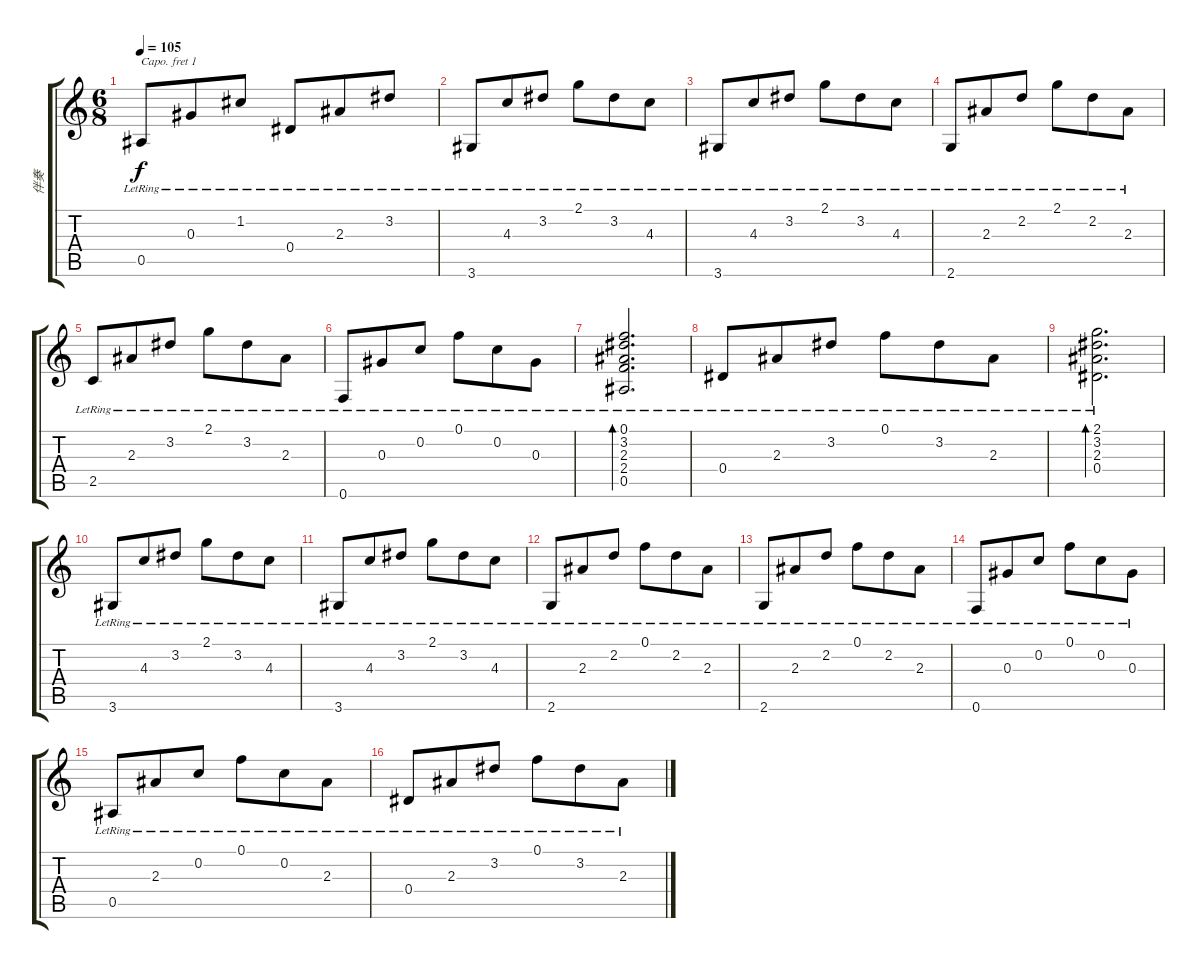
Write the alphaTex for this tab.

\track ("伴奏" "伴奏") {instrument acousticguitarnylon}
\staff {score tabs}
\capo 1
\tuning (E4 B3 G3 D3 A2 E2) {hide}
\ts (6 8)
\tempo 105
\clef g2
\ks c
0.5{lr}.8{dy f} 0.3{lr}.8 1.2{lr}.8 0.4{lr}.8 2.3{lr}.8 3.2{lr}.8 |
3.6{lr}.8 4.3{lr}.8 3.2{lr}.8 2.1{lr}.8 3.2{lr}.8 4.3{lr}.8 |
3.6{lr}.8 4.3{lr}.8 3.2{lr}.8 2.1{lr}.8 3.2{lr}.8 4.3{lr}.8 |
2.6{lr}.8 2.3{lr}.8 2.2{lr}.8 2.1{lr}.8 2.2{lr}.8 2.3{lr}.8 |
2.5{lr}.8 2.3{lr}.8 3.2{lr}.8 2.1{lr}.8 3.2{lr}.8 2.3{lr}.8 |
0.6{lr}.8 0.3{lr}.8 0.2{lr}.8 0.1{lr}.8 0.2{lr}.8 0.3{lr}.8 |
(0.1{lr} 3.2{lr} 2.3{lr} 2.4{lr} 0.5{lr}).2{d bd 120} |
0.4{lr}.8 2.3{lr}.8 3.2{lr}.8 0.1{lr}.8 3.2{lr}.8 2.3{lr}.8 |
(2.1{lr} 3.2{lr} 2.3{lr} 0.4{lr}).2{d bd 120} |
3.6{lr}.8 4.3{lr}.8 3.2{lr}.8 2.1{lr}.8 3.2{lr}.8 4.3{lr}.8 |
3.6{lr}.8 4.3{lr}.8 3.2{lr}.8 2.1{lr}.8 3.2{lr}.8 4.3{lr}.8 |
2.6{lr}.8 2.3{lr}.8 2.2{lr}.8 0.1{lr}.8 2.2{lr}.8 2.3{lr}.8 |
2.6{lr}.8 2.3{lr}.8 2.2{lr}.8 0.1{lr}.8 2.2{lr}.8 2.3{lr}.8 |
0.6{lr}.8 0.3{lr}.8 0.2{lr}.8 0.1{lr}.8 0.2{lr}.8 0.3{lr}.8 |
0.5{lr}.8 2.3{lr}.8 0.2{lr}.8 0.1{lr}.8 0.2{lr}.8 2.3{lr}.8 |
0.4{lr}.8 2.3{lr}.8 3.2{lr}.8 0.1{lr}.8 3.2{lr}.8 2.3{lr}.8
